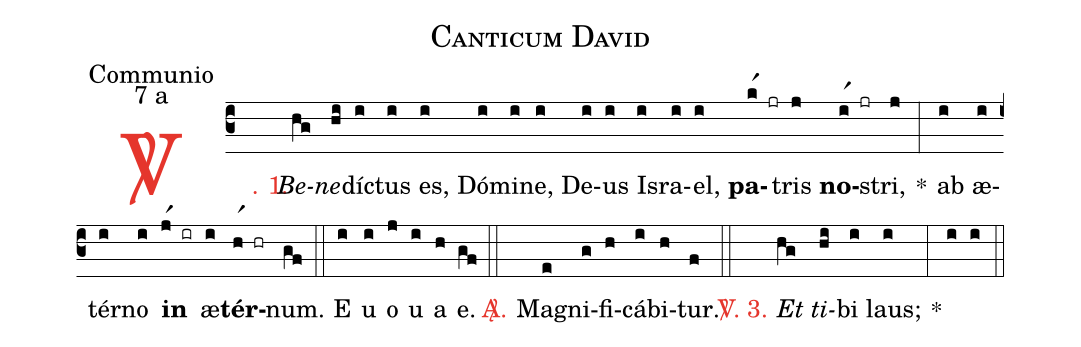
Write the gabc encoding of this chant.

name: Canticum David;
office-part: Communio;
mode: 7;
mode-differentia: a;
%%
(c3)

<c><sp>V/</sp>. 1.</c>() <i>Be</i>(hg)<i>ne</i>(hi)díc(i)tus(i) es,(i) Dó(i)mi(i)ne,(i) De(i)us(i) Is(i)ra(i)el,(i) <b>pa</b>(kr1 jr)tris(j) <b>no</b>(ir1 jr)stri,(j) *(:) ab(i) æ(i)tér(i)no(i) <b>in</b>(jr1 ir) æ(i)<b>tér</b>(hr1 hr)num.(gf) (::)

<eu>E(i) u(i) o(j) u(i) a(h) e.</eu>(gf) (::)

<nlba><c><sp>A/</sp>.</c>() Ma</nlba>(e)gni(g)fi(h)cá(i)bi(h)tur.(f) (::)

<c><sp>V/</sp>. 3.</c>() <i>Et</i>(hg) <i>ti</i>(hi)bi(i) laus;(i) *(:) (i) (i) (::)
